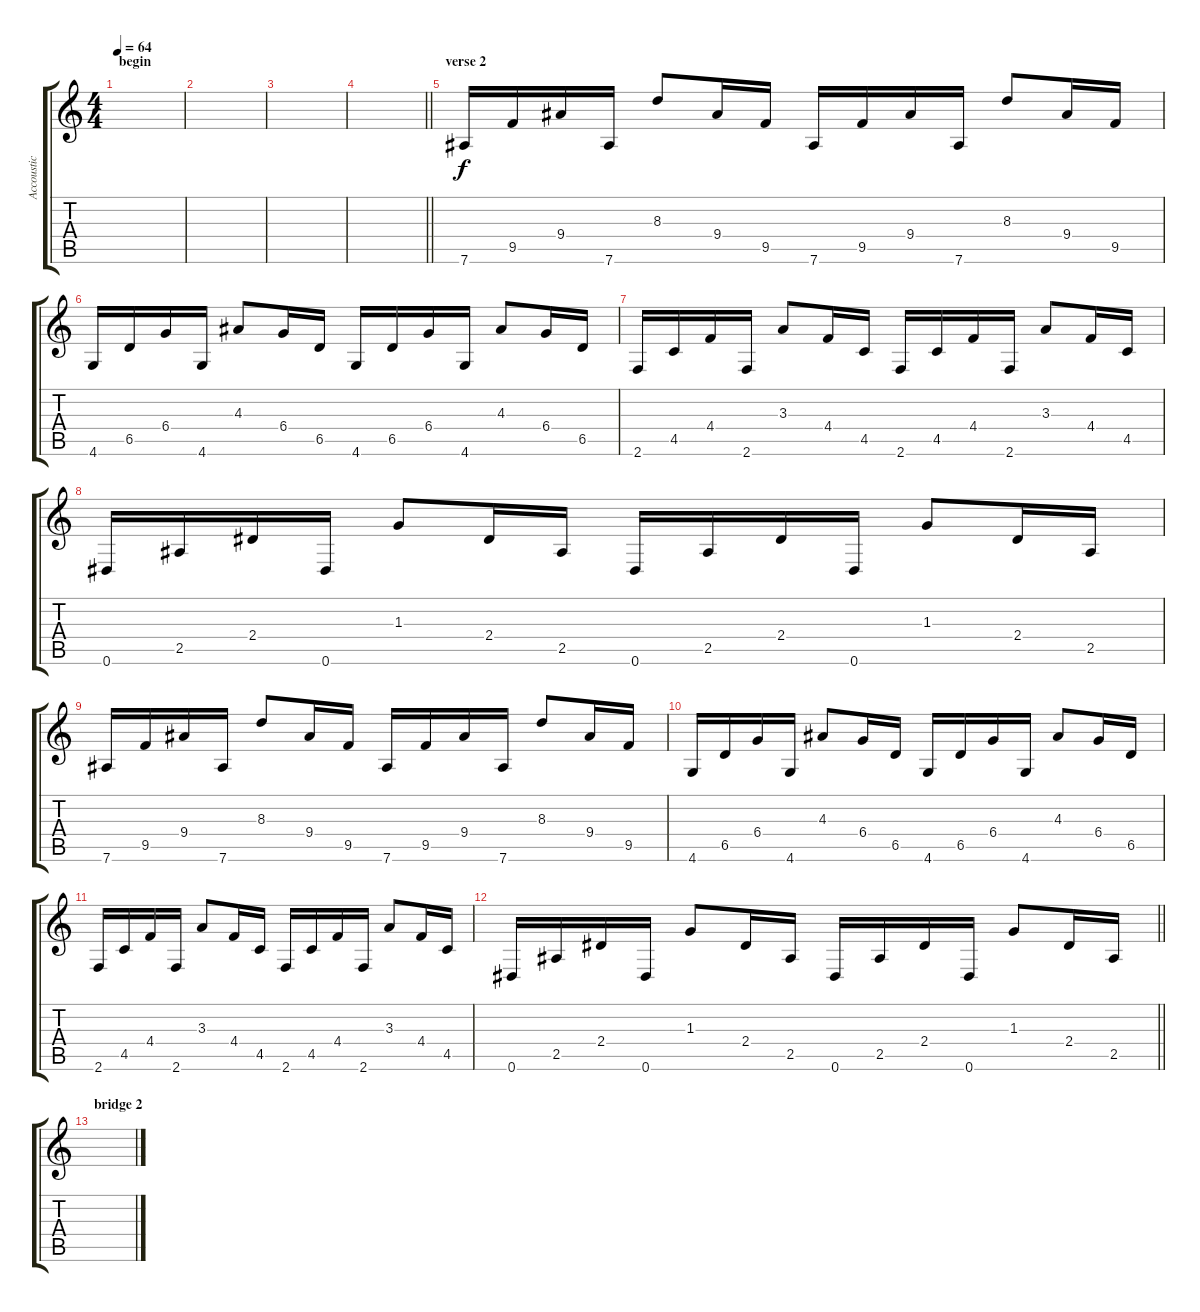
\track ("Accoustic" "Accoustic") {instrument acousticguitarsteel}
\staff {score tabs}
\tuning (Eb4 Bb3 Gb3 Db3 Ab2 Eb2) {hide}
\ts (4 4)
\section ("" "begin")
\tempo 64
\clef g2
\ks c
|
|
|
\barLineRight lightlight
|
\section ("" "verse 2")
7.6.16 9.5.16 9.4.16 7.6.16 8.3.8 9.4.16 9.5.16 7.6.16 9.5.16 9.4.16 7.6.16 8.3.8 9.4.16 9.5.16 |
4.6.16 6.5.16 6.4.16 4.6.16 4.3.8 6.4.16 6.5.16 4.6.16 6.5.16 6.4.16 4.6.16 4.3.8 6.4.16 6.5.16 |
2.6.16 4.5.16 4.4.16 2.6.16 3.3.8 4.4.16 4.5.16 2.6.16 4.5.16 4.4.16 2.6.16 3.3.8 4.4.16 4.5.16 |
0.6.16 2.5.16 2.4.16 0.6.16 1.3.8 2.4.16 2.5.16 0.6.16 2.5.16 2.4.16 0.6.16 1.3.8 2.4.16 2.5.16 |
7.6.16 9.5.16 9.4.16 7.6.16 8.3.8 9.4.16 9.5.16 7.6.16 9.5.16 9.4.16 7.6.16 8.3.8 9.4.16 9.5.16 |
4.6.16 6.5.16 6.4.16 4.6.16 4.3.8 6.4.16 6.5.16 4.6.16 6.5.16 6.4.16 4.6.16 4.3.8 6.4.16 6.5.16 |
2.6.16 4.5.16 4.4.16 2.6.16 3.3.8 4.4.16 4.5.16 2.6.16 4.5.16 4.4.16 2.6.16 3.3.8 4.4.16 4.5.16 |
\barLineRight lightlight
0.6.16 2.5.16 2.4.16 0.6.16 1.3.8 2.4.16 2.5.16 0.6.16 2.5.16 2.4.16 0.6.16 1.3.8 2.4.16 2.5.16 |
\section ("" "bridge 2")
